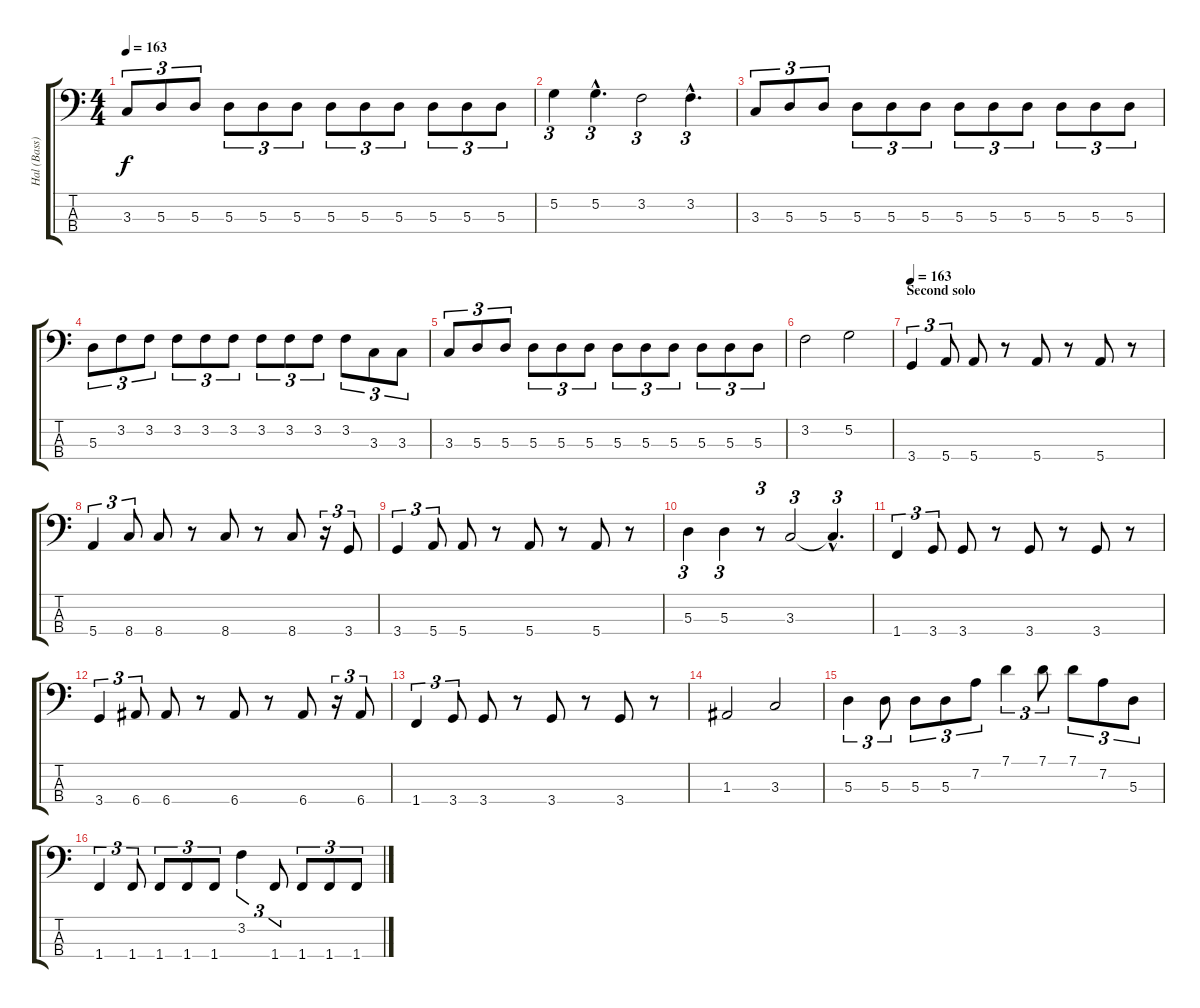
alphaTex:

\track ("Hal (Bass)" "Hal (Bass)") {instrument electricbassfinger}
\staff {score tabs}
\tuning (G2 D2 A1 E1) {hide}
\ts (4 4)
\tempo 163
\clef f4
\ks c
3.3.8{tu (3 2) dy f} 5.3.8{tu (3 2)} 5.3.8{tu (3 2)} 5.3.8{tu (3 2)} 5.3.8{tu (3 2)} 5.3.8{tu (3 2)} 5.3.8{tu (3 2)} 5.3.8{tu (3 2)} 5.3.8{tu (3 2)} 5.3.8{tu (3 2)} 5.3.8{tu (3 2)} 5.3.8{tu (3 2)} |
5.2.4{tu (3 2)} 5.2{hac}.4{d tu (3 2)} 3.2.2{tu (3 2)} 3.2{hac}.4{d tu (3 2)} |
3.3.8{tu (3 2)} 5.3.8{tu (3 2)} 5.3.8{tu (3 2)} 5.3.8{tu (3 2)} 5.3.8{tu (3 2)} 5.3.8{tu (3 2)} 5.3.8{tu (3 2)} 5.3.8{tu (3 2)} 5.3.8{tu (3 2)} 5.3.8{tu (3 2)} 5.3.8{tu (3 2)} 5.3.8{tu (3 2)} |
5.3.8{tu (3 2)} 3.2.8{tu (3 2)} 3.2.8{tu (3 2)} 3.2.8{tu (3 2)} 3.2.8{tu (3 2)} 3.2.8{tu (3 2)} 3.2.8{tu (3 2)} 3.2.8{tu (3 2)} 3.2.8{tu (3 2)} 3.2.8{tu (3 2)} 3.3.8{tu (3 2)} 3.3.8{tu (3 2)} |
3.3.8{tu (3 2)} 5.3.8{tu (3 2)} 5.3.8{tu (3 2)} 5.3.8{tu (3 2)} 5.3.8{tu (3 2)} 5.3.8{tu (3 2)} 5.3.8{tu (3 2)} 5.3.8{tu (3 2)} 5.3.8{tu (3 2)} 5.3.8{tu (3 2)} 5.3.8{tu (3 2)} 5.3.8{tu (3 2)} |
3.2.2 5.2.2 |
\section ("" "Second solo")
\tempo 163
3.4.4{tu (3 2)} 5.4.8{tu (3 2)} 5.4.8 r.8 5.4.8 r.8 5.4.8 r.8 |
5.4.4{tu (3 2)} 8.4.8{tu (3 2)} 8.4.8 r.8 8.4.8 r.8 8.4.8 r.16{tu (3 2)} 3.4.8{tu (3 2)} |
3.4.4{tu (3 2)} 5.4.8{tu (3 2)} 5.4.8 r.8 5.4.8 r.8 5.4.8 r.8 |
5.3.4{tu (3 2)} 5.3.4{tu (3 2)} r.8{tu (3 2)} 3.3.2{tu (3 2)} 3.3{hac t}.4{d tu (3 2)} |
1.4.4{tu (3 2)} 3.4.8{tu (3 2)} 3.4.8 r.8 3.4.8 r.8 3.4.8 r.8 |
3.4.4{tu (3 2)} 6.4.8{tu (3 2)} 6.4.8 r.8 6.4.8 r.8 6.4.8 r.16{tu (3 2)} 6.4.8{tu (3 2)} |
1.4.4{tu (3 2)} 3.4.8{tu (3 2)} 3.4.8 r.8 3.4.8 r.8 3.4.8 r.8 |
1.3.2 3.3.2 |
5.3.4{tu (3 2)} 5.3.8{tu (3 2)} 5.3.8{tu (3 2)} 5.3.8{tu (3 2)} 7.2.8{tu (3 2)} 7.1.4{tu (3 2)} 7.1.8{tu (3 2)} 7.1.8{tu (3 2)} 7.2.8{tu (3 2)} 5.3.8{tu (3 2)} |
1.4.4{tu (3 2)} 1.4.8{tu (3 2)} 1.4.8{tu (3 2)} 1.4.8{tu (3 2)} 1.4.8{tu (3 2)} 3.2.4{tu (3 2)} 1.4.8{tu (3 2)} 1.4.8{tu (3 2)} 1.4.8{tu (3 2)} 1.4.8{tu (3 2)}
